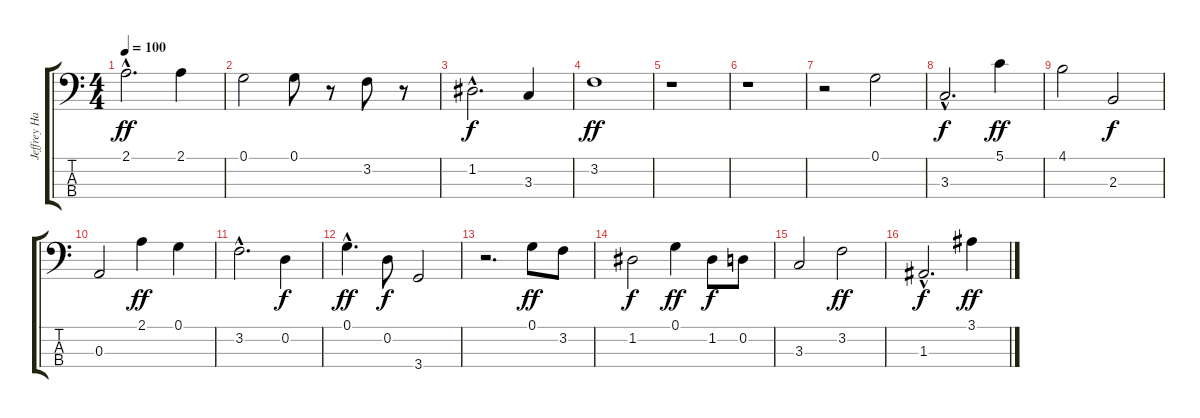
\track ("Jeffrey Hammond-Hammond - acoustic bass" "Jeffrey Ha") {instrument acousticbass}
\staff {score tabs}
\tuning (G2 D2 A1 E1) {hide}
\ts (4 4)
\tempo 100
\clef f4
\ks c
2.1{hac}.2{d dy ff} 2.1.4 |
0.1.2 0.1.8 r.8 3.2.8 r.8 |
1.2{hac}.2{d dy f} 3.3.4 |
3.2.1{dy ff} |
r.1 |
r.1 |
r.2 0.1.2 |
3.3{hac}.2{d dy f} 5.1.4{dy ff} |
4.1.2 2.3.2{dy f} |
0.3.2 2.1.4{dy ff} 0.1.4 |
3.2{hac}.2{d} 0.2.4{dy f} |
0.1{hac}.4{d dy ff} 0.2.8{dy f} 3.4.2 |
r.2{d} 0.1.8{dy ff} 3.2.8 |
1.2.2{dy f} 0.1.4{dy ff} 1.2.8{dy f} 0.2.8 |
3.3.2 3.2.2{dy ff} |
1.3{hac}.2{d dy f} 3.1.4{dy ff}
